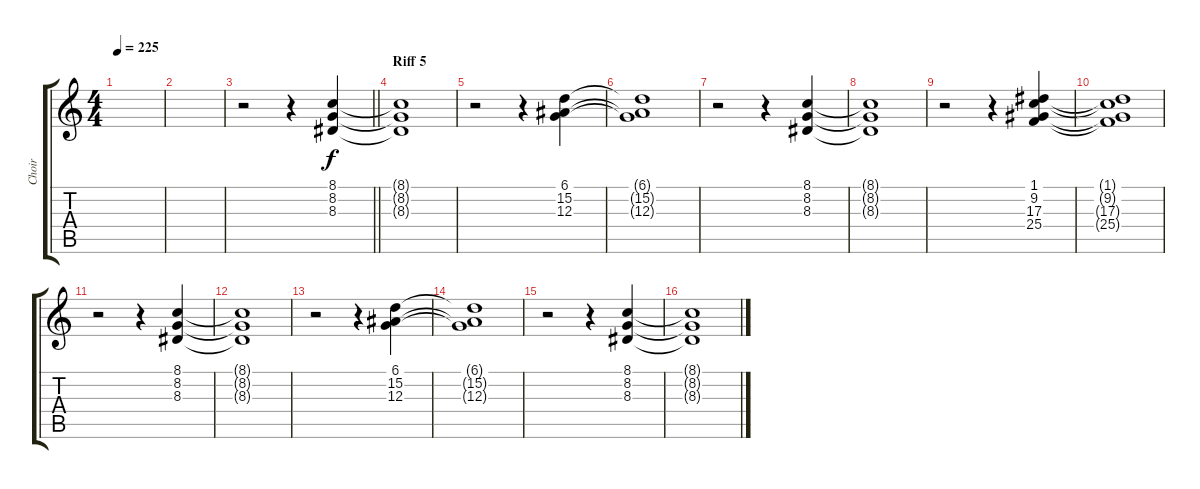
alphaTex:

\track ("Choir" "Choir") {instrument pad4choir}
\staff {score tabs}
\tuning (E4 B3 G3 D3 A2 E2) {hide}
\ts (4 4)
\tempo 225
\clef g2
\ks c
|
|
\barLineRight lightlight
r.2 r.4 (8.1 8.2 8.3).4 |
\section ("" "Riff 5")
(8.1{t} 8.2{t} 8.3{t}).1 |
r.2 r.4 (6.1 15.2 12.3).4 |
(6.1{t} 15.2{t} 12.3{t}).1 |
r.2 r.4 (8.1 8.2 8.3).4 |
(8.1{t} 8.2{t} 8.3{t}).1 |
r.2 r.4 (1.1 9.2 17.3 25.4).4 |
(1.1{t} 9.2{t} 17.3{t} 25.4{t}).1 |
r.2 r.4 (8.1 8.2 8.3).4 |
(8.1{t} 8.2{t} 8.3{t}).1 |
r.2 r.4 (6.1 15.2 12.3).4 |
(6.1{t} 15.2{t} 12.3{t}).1 |
r.2 r.4 (8.1 8.2 8.3).4 |
(8.1{t} 8.2{t} 8.3{t}).1
